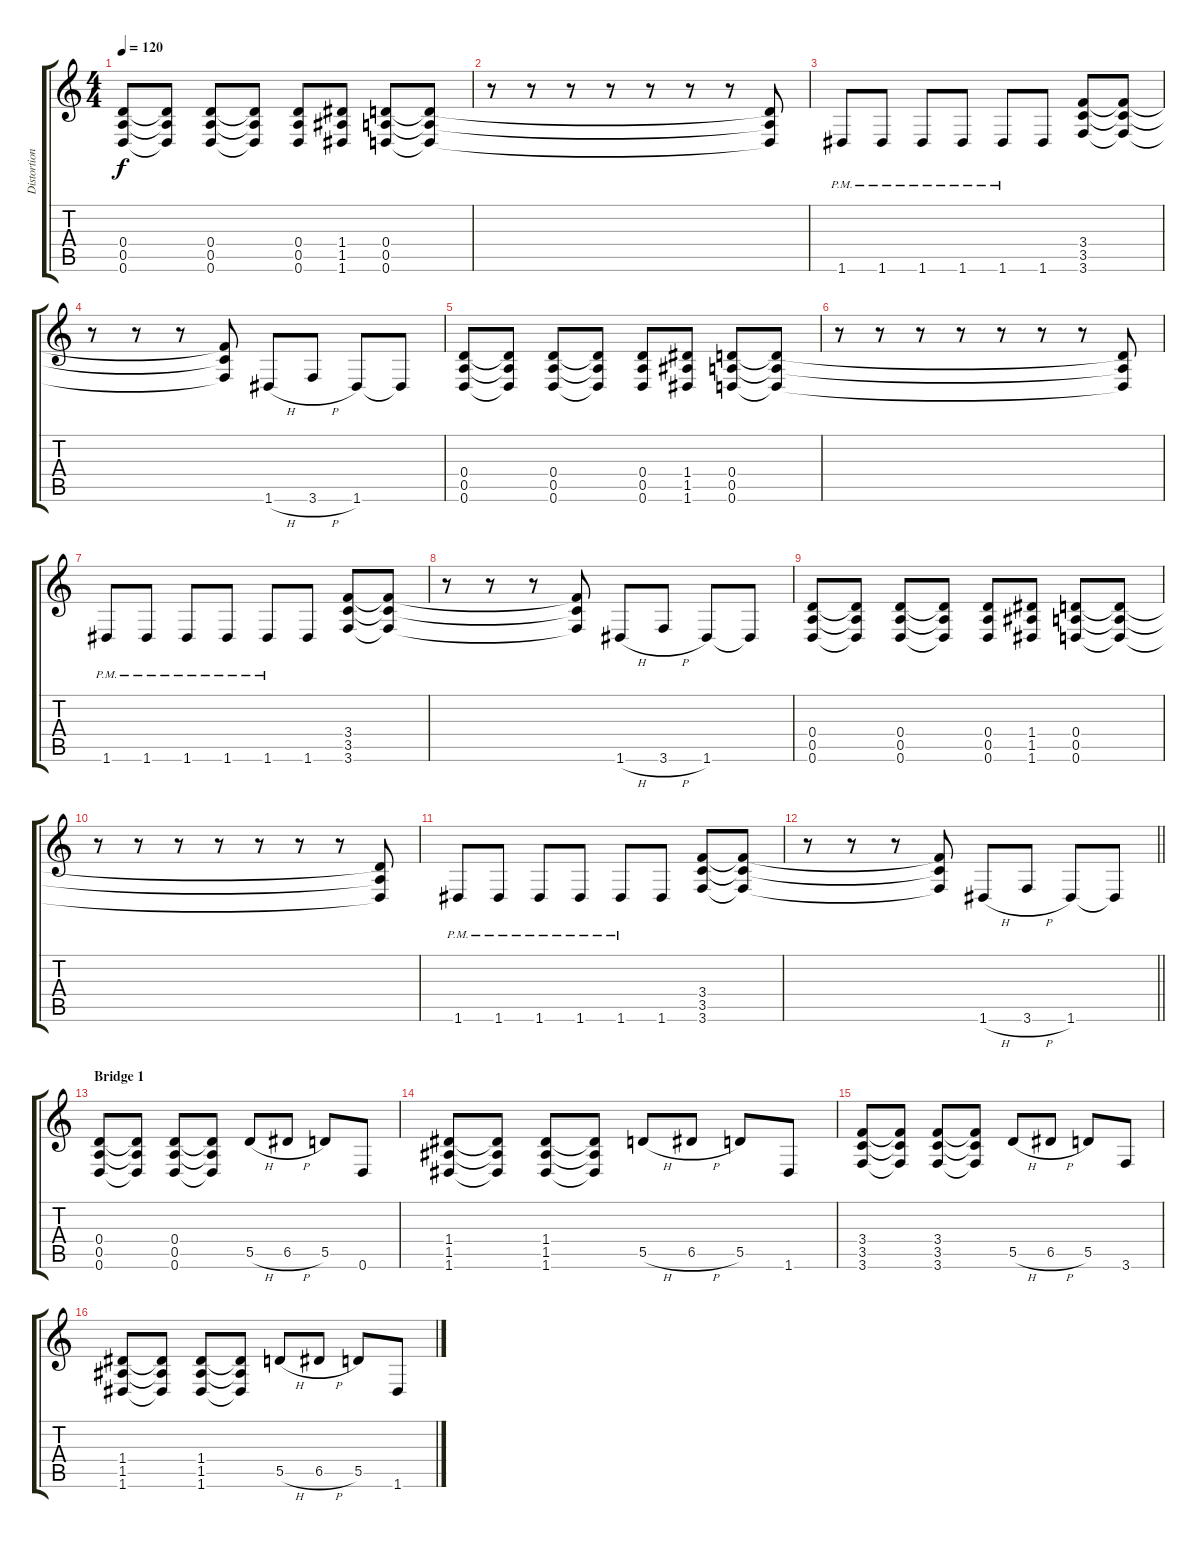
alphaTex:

\track ("Distortion 1" "Distortion") {instrument distortionguitar}
\staff {score tabs}
\tuning (E4 B3 G3 D3 A2 D2) {hide}
\ts (4 4)
\tempo 120
\clef g2
\ks c
(0.4 0.5 0.6).8{dy f} (0.4{t} 0.5{t} 0.6{t}).8 (0.4 0.5 0.6).8 (0.4{t} 0.5{t} 0.6{t}).8 (0.4 0.5 0.6).8 (1.4 1.5 1.6).8 (0.4 0.5 0.6).8 (0.4{t} 0.5{t} 0.6{t}).8 |
r.8 r.8 r.8 r.8 r.8 r.8 r.8 (0.4{t} 0.5{t} 0.6{t}).8 |
1.6{pm}.8 1.6{pm}.8 1.6{pm}.8 1.6{pm}.8 1.6{pm}.8 1.6.8 (3.4 3.5 3.6).8 (3.4{t} 3.5{t} 3.6{t}).8 |
r.8 r.8 r.8 (3.4{t} 3.5{t} 3.6{t}).8 1.6{h}.8 3.6{h}.8 1.6.8 1.6{t}.8 |
(0.4 0.5 0.6).8 (0.4{t} 0.5{t} 0.6{t}).8 (0.4 0.5 0.6).8 (0.4{t} 0.5{t} 0.6{t}).8 (0.4 0.5 0.6).8 (1.4 1.5 1.6).8 (0.4 0.5 0.6).8 (0.4{t} 0.5{t} 0.6{t}).8 |
r.8 r.8 r.8 r.8 r.8 r.8 r.8 (0.4{t} 0.5{t} 0.6{t}).8 |
1.6{pm}.8 1.6{pm}.8 1.6{pm}.8 1.6{pm}.8 1.6{pm}.8 1.6.8 (3.4 3.5 3.6).8 (3.4{t} 3.5{t} 3.6{t}).8 |
r.8 r.8 r.8 (3.4{t} 3.5{t} 3.6{t}).8 1.6{h}.8 3.6{h}.8 1.6.8 1.6{t}.8 |
(0.4 0.5 0.6).8 (0.4{t} 0.5{t} 0.6{t}).8 (0.4 0.5 0.6).8 (0.4{t} 0.5{t} 0.6{t}).8 (0.4 0.5 0.6).8 (1.4 1.5 1.6).8 (0.4 0.5 0.6).8 (0.4{t} 0.5{t} 0.6{t}).8 |
r.8 r.8 r.8 r.8 r.8 r.8 r.8 (0.4{t} 0.5{t} 0.6{t}).8 |
1.6{pm}.8 1.6{pm}.8 1.6{pm}.8 1.6{pm}.8 1.6{pm}.8 1.6.8 (3.4 3.5 3.6).8 (3.4{t} 3.5{t} 3.6{t}).8 |
\barLineRight lightlight
r.8 r.8 r.8 (3.4{t} 3.5{t} 3.6{t}).8 1.6{h}.8 3.6{h}.8 1.6.8 1.6{t}.8 |
\section ("" "Bridge 1")
(0.4 0.5 0.6).8 (0.4{t} 0.5{t} 0.6{t}).8 (0.4 0.5 0.6).8 (0.4{t} 0.5{t} 0.6{t}).8 5.5{h}.8 6.5{h}.8 5.5.8 0.6.8 |
(1.4 1.5 1.6).8 (1.4{t} 1.5{t} 1.6{t}).8 (1.4 1.5 1.6).8 (1.4{t} 1.5{t} 1.6{t}).8 5.5{h}.8 6.5{h}.8 5.5.8 1.6.8 |
(3.4 3.5 3.6).8 (3.4{t} 3.5{t} 3.6{t}).8 (3.4 3.5 3.6).8 (3.4{t} 3.5{t} 3.6{t}).8 5.5{h}.8 6.5{h}.8 5.5.8 3.6.8 |
(1.4 1.5 1.6).8 (1.4{t} 1.5{t} 1.6{t}).8 (1.4 1.5 1.6).8 (1.4{t} 1.5{t} 1.6{t}).8 5.5{h}.8 6.5{h}.8 5.5.8 1.6.8
